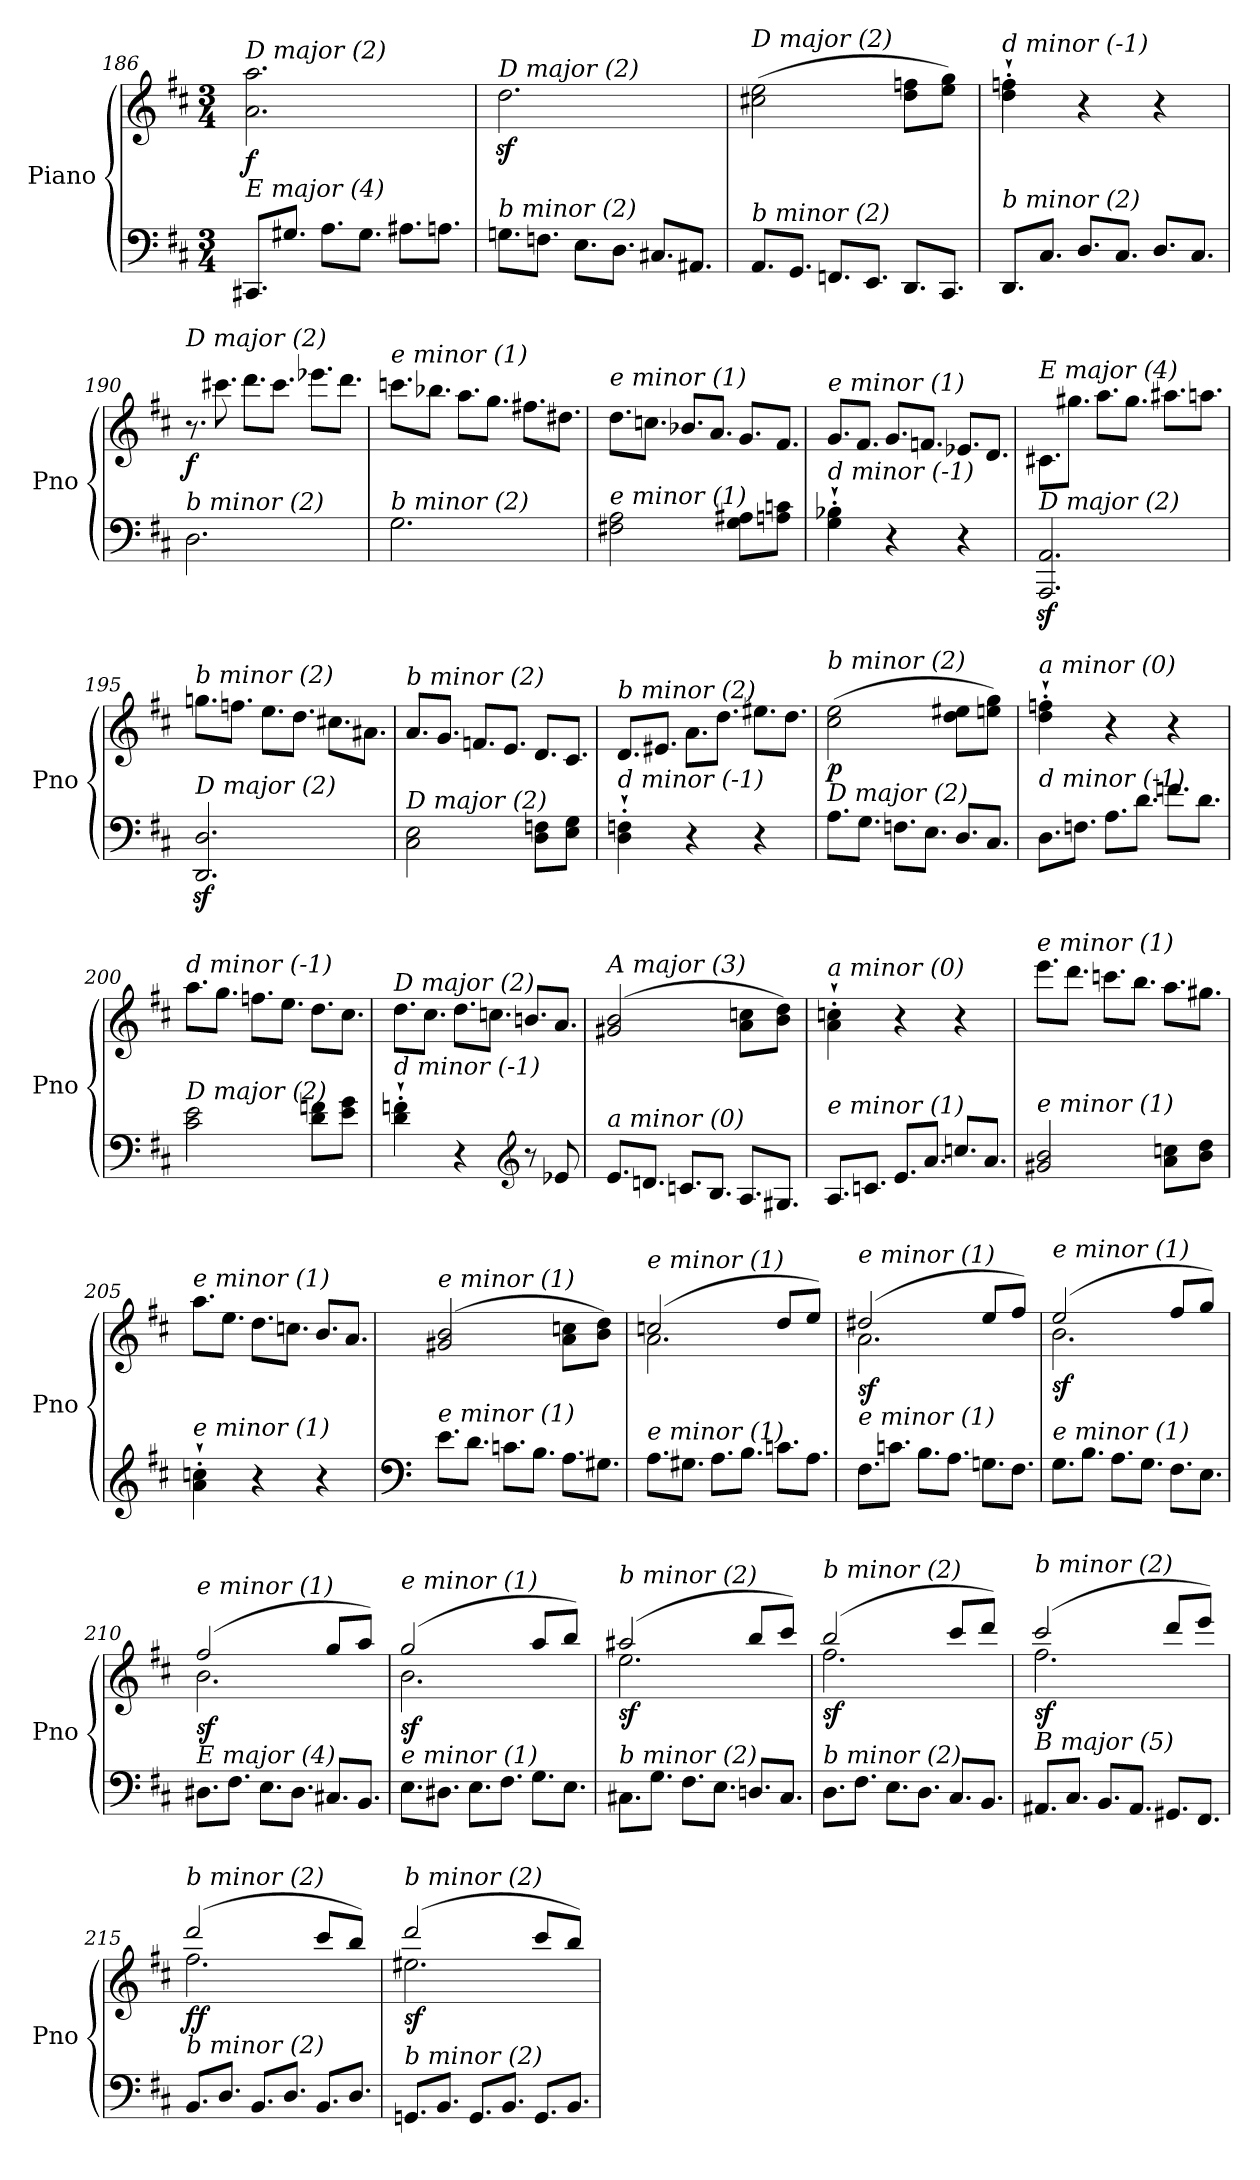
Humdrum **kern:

**kern	**kern	**dynam
*part1	*part1	*part1
*staff2	*staff1	*staff1/2
*I"Piano	*	*
*I'Pno	*	*
*clefF4	*clefG2	*
*k[f#c#]	*k[f#c#]	*
*M3/4	*M3/4	*
*Xtuplet	*	*
=186	=186	=186
!	!LO:TX:i:t=D major (2)	!
!LO:TX:i:t=E major (4)	!	!
!	!	!LO:DY:b
12.CC#X/L	2.a\ 2.aa\	f
12.G#X/J	.	.
12.A\L	.	.
12.G#\J	.	.
12.A#Xi\L	.	.
12.A\J	.	.
!!LO:LB:g=z
=187	=187	=187
!	!LO:TX:i:t=D major (2)	!
!LO:TX:i:t=b minor (2)	!	!
12.Gn\L	2.ddz<\	.
12.Fnj\J	.	.
12.E\L	.	.
12.D\J	.	.
12.C#X/L	.	.
12.AA#Xi/J	.	.
=188	=188	=188
!	!LO:TX:i:t=D major (2)	!
!LO:TX:i:t=b minor (2)	!	!
12.AA/L	(2cc#X\ 2ee\	.
12.GG/J	.	.
12.FFnj/L	.	.
12.EE/J	.	.
12.DD/L	8dd\ 8ffn\L	.
12.CC#/J	8ee\ 8gg\J)	.
=189	=189	=189
!	!LO:TX:i:t=d minor (-1)	!
!LO:TX:i:t=b minor (2)	!	!
12.DD/L	4dd\`' 4ffn\`'	.
12.C#/J	.	.
12.D/L	4r	.
12.C#/J	.	.
12.D/L	4r	.
12.C#/J	.	.
=190	=190	=190
*	*Xtuplet	*
!	!LO:TX:i:t=D major (2)	!
!LO:TX:i:t=b minor (2)	!	!
!	!	!LO:DY:b
2.D\	12.r	f
.	12.ccc#X\	.
.	12.ddd\L	.
.	12.ccc#\J	.
.	12.eee-X\L	.
.	12.ddd\J	.
=191	=191	=191
!	!LO:TX:i:t=e minor (1)	!
!LO:TX:i:t=b minor (2)	!	!
2.G\	12.cccn\L	.
.	12.bb-Xj\J	.
.	12.aa\L	.
.	12.gg\J	.
.	12.ff#X\L	.
.	12.dd#Xi\J	.
!!LO:LB:g=z
=192	=192	=192
!	!LO:TX:i:t=e minor (1)	!
!LO:TX:i:t=e minor (1)	!	!
2F#X\ 2A\	12.dd\L	.
.	12.ccn\J	.
.	12.b-Xj/L	.
.	12.a/J	.
8G\ 8A#Xi\L	12.g/L	.
8A\ 8cn\J	12.f#/J	.
=193	=193	=193
!	!LO:TX:i:t=e minor (1)	!
!LO:TX:i:t=d minor (-1)	!	!
4G\`' 4B-X\`'	12.g/L	.
.	12.f#/J	.
4r	12.g/L	.
.	12.fn/J	.
4r	12.e-Xj/L	.
.	12.d/J	.
=194	=194	=194
!	!LO:TX:i:t=E major (4)	!
!LO:TX:i:t=D major (2)	!	!
2.AAA/z< 2.AA/z<	12.c#X\L	.
.	12.gg#X\J	.
.	12.aa\L	.
.	12.gg#\J	.
.	12.aa#Xi\L	.
.	12.aa\J	.
=195	=195	=195
!	!LO:TX:i:t=b minor (2)	!
!LO:TX:i:t=D major (2)	!	!
2.DD/z< 2.D/z<	12.ggn\L	.
.	12.ffnj\J	.
.	12.ee\L	.
.	12.dd\J	.
.	12.cc#X\L	.
.	12.a#Xi\J	.
=196	=196	=196
!	!LO:TX:i:t=b minor (2)	!
!LO:TX:i:t=D major (2)	!	!
2C#\ 2E\	12.a/L	.
.	12.g/J	.
.	12.fnj/L	.
.	12.e/J	.
8D\ 8Fn\L	12.d/L	.
8E\ 8G\J	12.c#/J	.
=197	=197	=197
!	!LO:TX:i:t=b minor (2)	!
!LO:TX:i:t=d minor (-1)	!	!
4D\`' 4Fn\`'	12.d/L	.
.	12.e#Xi/J	.
4r	12.a\L	.
.	12.dd\J	.
4r	12.ee#Xi\L	.
.	12.dd\J	.
!!LO:LB:g=z
=198	=198	=198
!	!LO:TX:i:t=b minor (2)	!
!LO:TX:i:t=D major (2)	!	!
!	!	!LO:DY:b
12.A\L	(2cc#\ 2ee\	p
12.G\J	.	.
12.Fn\L	.	.
12.E\J	.	.
12.D/L	8dd\ 8ee#Xi\L	.
12.C#/J	8ee\ 8gg\J)	.
=199	=199	=199
!	!LO:TX:i:t=a minor (0)	!
!LO:TX:i:t=d minor (-1)	!	!
12.D\L	4dd\`' 4ffn\`'	.
12.Fn\J	.	.
12.A\L	4r	.
12.d\J	.	.
12.fn\L	4r	.
12.d\J	.	.
=200	=200	=200
!	!LO:TX:i:t=d minor (-1)	!
!LO:TX:i:t=D major (2)	!	!
2c#\ 2e\	12.aa\L	.
.	12.gg\J	.
.	12.ffn\L	.
.	12.ee\J	.
8d\ 8fn\L	12.dd\L	.
8e\ 8g\J	12.cc#\J	.
=201	=201	=201
!	!LO:TX:i:t=D major (2)	!
!LO:TX:i:t=d minor (-1)	!	!
4d\`' 4fn\`'	12.dd\L	.
.	12.cc#\J	.
4r	12.dd\L	.
.	12.ccn\J	.
*clefG2	*	*
8r	12.bn/L	.
8e-Xi/	12.a/J	.
=202	=202	=202
!	!LO:TX:i:t=A major (3)	!
!LO:TX:i:t=a minor (0)	!	!
12.e/L	(2g#X/ 2b/	.
12.dn/J	.	.
12.cn/L	.	.
12.B/J	.	.
12.A/L	8a\ 8ccn\L	.
12.G#X/J	8b\ 8dd\J)	.
=203	=203	=203
!	!LO:TX:i:t=a minor (0)	!
!LO:TX:i:t=e minor (1)	!	!
12.A/L	4a\`' 4ccn\`'	.
12.cn/J	.	.
12.e/L	4r	.
12.a/J	.	.
12.ccn/L	4r	.
12.a/J	.	.
!!LO:LB:g=z
=204	=204	=204
!	!LO:TX:i:t=e minor (1)	!
!LO:TX:i:t=e minor (1)	!	!
2g#X/ 2b/	12.eee\L	.
.	12.ddd\J	.
.	12.cccn\L	.
.	12.bb\J	.
8a\ 8ccn\L	12.aa\L	.
8b\ 8dd\J	12.gg#X\J	.
=205	=205	=205
!	!LO:TX:i:t=e minor (1)	!
!LO:TX:i:t=e minor (1)	!	!
4a\`' 4ccn\`'	12.aa\L	.
.	12.ee\J	.
4r	12.dd\L	.
.	12.ccn\J	.
4r	12.b/L	.
.	12.a/J	.
=206	=206	=206
*clefF4	*	*
!	!LO:TX:i:t=e minor (1)	!
!LO:TX:i:t=e minor (1)	!	!
!	!	!LO:DY:b
12.e\L	(2g#X/ 2b/	other-dynamics
12.d\J	.	.
12.cn\L	.	.
12.B\J	.	.
12.A\L	8a\ 8ccn\L	.
12.G#X\J	8b\ 8dd\J)	.
=207	=207	=207
*	*^	*
!	!LO:TX:i:t=e minor (1)	!	!
!LO:TX:i:t=e minor (1)	!	!	!
12.A\L	(2ccn/	2.a\	.
12.G#X\J	.	.	.
12.A\L	.	.	.
12.B\J	.	.	.
12.cn\L	8dd/L	.	.
12.A\J	8ee/J)	.	.
=208	=208	=208	=208
!	!LO:TX:i:t=e minor (1)	!	!
!LO:TX:i:t=e minor (1)	!	!	!
!	!	!	!LO:DY:b
12.F#\L	(2dd#X/	2.a\	sf
12.cn\J	.	.	.
12.B\L	.	.	.
12.A\J	.	.	.
12.Gn\L	8ee/L	.	.
12.F#\J	8ff#/J)	.	.
=209	=209	=209	=209
!	!LO:TX:i:t=e minor (1)	!	!
!LO:TX:i:t=e minor (1)	!	!	!
!	!	!	!LO:DY:b
12.G\L	(2ee/	2.b\	sf
12.B\J	.	.	.
12.A\L	.	.	.
12.G\J	.	.	.
12.F#\L	8ff#/L	.	.
12.E\J	8gg/J)	.	.
!!LO:PB:g=z	!!
=210	=210	=210	=210
!	!LO:TX:i:t=e minor (1)	!	!
!LO:TX:i:t=E major (4)	!	!	!
!	!	!	!LO:DY:b
12.D#X\L	(2ff#/	2.b\	sf
12.F#\J	.	.	.
12.E\L	.	.	.
12.D#\J	.	.	.
12.C#X/L	8gg/L	.	.
12.BB/J	8aa/J)	.	.
=211	=211	=211	=211
!	!LO:TX:i:t=e minor (1)	!	!
!LO:TX:i:t=e minor (1)	!	!	!
!	!	!	!LO:DY:b
12.E\L	(2gg/	2.b\	sf
12.D#X\J	.	.	.
12.E\L	.	.	.
12.F#\J	.	.	.
12.G\L	8aa/L	.	.
12.E\J	8bb/J)	.	.
=212	=212	=212	=212
!	!LO:TX:i:t=b minor (2)	!	!
!LO:TX:i:t=b minor (2)	!	!	!
!	!	!	!LO:DY:b
12.C#X\L	(2aa#X/	2.ee\	sf
12.G\J	.	.	.
12.F#\L	.	.	.
12.E\J	.	.	.
12.Dn/L	8bb/L	.	.
12.C#/J	8ccc#/J)	.	.
=213	=213	=213	=213
!	!LO:TX:i:t=b minor (2)	!	!
!LO:TX:i:t=b minor (2)	!	!	!
!	!	!	!LO:DY:b
12.D\L	(2bb/	2.ff#\	sf
12.F#\J	.	.	.
12.E\L	.	.	.
12.D\J	.	.	.
12.C#/L	8ccc#/L	.	.
12.BB/J	8ddd/J)	.	.
=214	=214	=214	=214
!	!LO:TX:i:t=b minor (2)	!	!
!LO:TX:i:t=B major (5)	!	!	!
!	!	!	!LO:DY:b
12.AA#X/L	(2ccc#/	2.ff#\	sf
12.C#/J	.	.	.
12.BB/L	.	.	.
12.AA#/J	.	.	.
12.GG#X/L	8ddd/L	.	.
12.FF#/J	8eee/J)	.	.
=215	=215	=215	=215
!	!LO:TX:i:t=b minor (2)	!	!
!LO:TX:i:t=b minor (2)	!	!	!
!	!	!	!LO:DY:b
12.BB/L	(2ddd/	2.ff#\	ff
12.D/J	.	.	.
12.BB/L	.	.	.
12.D/J	.	.	.
12.BB/L	8ccc#/L	.	.
12.D/J	8bb/J)	.	.
!!LO:LB:g=z	!!
=216	=216	=216	=216
!	!LO:TX:i:t=b minor (2)	!	!
!LO:TX:i:t=b minor (2)	!	!	!
!	!	!	!LO:DY:b
12.GGn/L	(2ddd/	2.ee#X\	sf
12.BB/J	.	.	.
12.GG/L	.	.	.
12.BB/J	.	.	.
12.GG/L	8ccc#/L	.	.
12.BB/J	8bb/J)	.	.
*	*v	*v	*
=	=	=
*-	*-	*-
